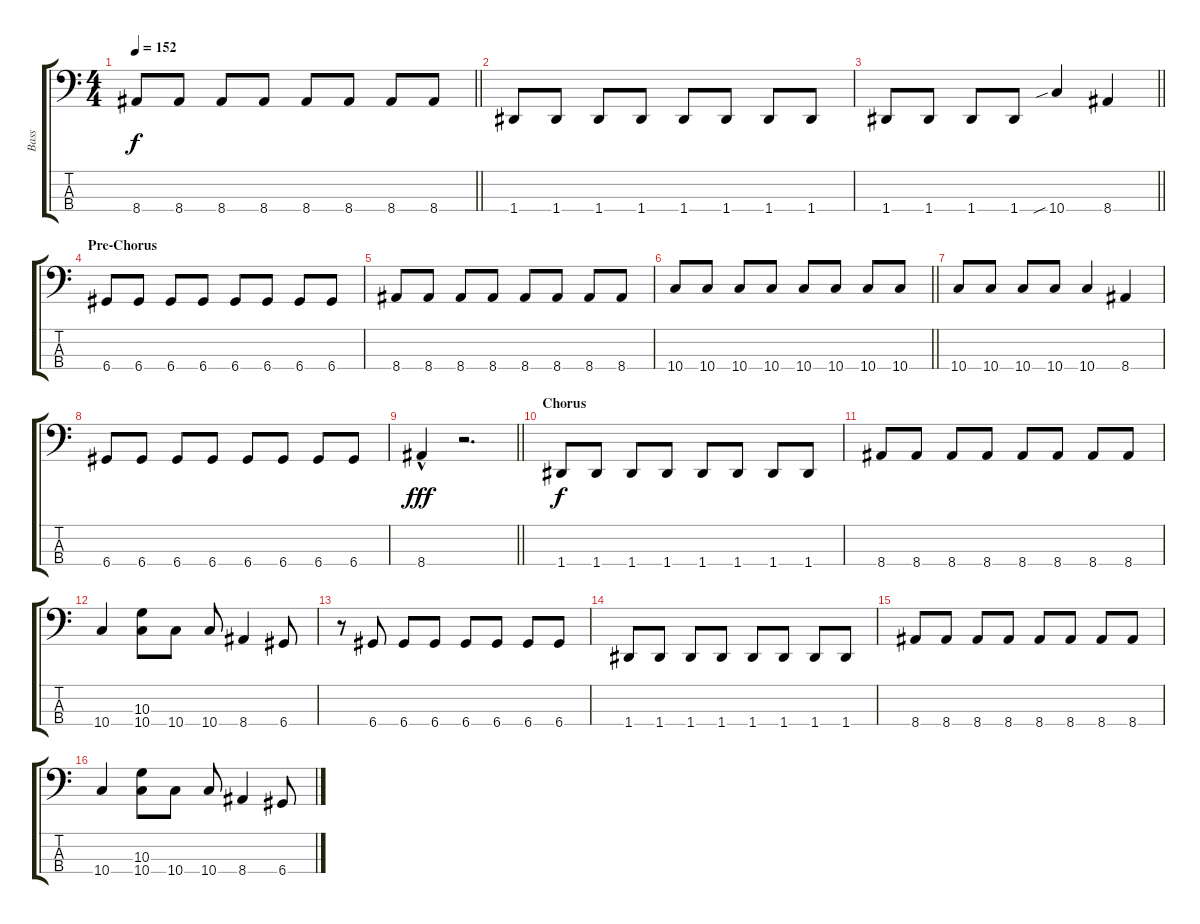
\track ("Bass" "Bass") {instrument electricbasspick}
\staff {score tabs}
\tuning (G2 D2 A1 D1) {hide}
\ts (4 4)
\tempo 152
\clef f4
\barLineRight lightlight
\ks c
8.4.8{dy f} 8.4.8 8.4.8 8.4.8 8.4.8 8.4.8 8.4.8 8.4.8 |
1.4.8 1.4.8 1.4.8 1.4.8 1.4.8 1.4.8 1.4.8 1.4.8 |
\barLineRight lightlight
1.4.8 1.4.8 1.4.8 1.4.8 10.4{sib}.4 8.4.4 |
\section ("" "Pre-Chorus")
6.4.8 6.4.8 6.4.8 6.4.8 6.4.8 6.4.8 6.4.8 6.4.8 |
8.4.8 8.4.8 8.4.8 8.4.8 8.4.8 8.4.8 8.4.8 8.4.8 |
\barLineRight lightlight
10.4.8 10.4.8 10.4.8 10.4.8 10.4.8 10.4.8 10.4.8 10.4.8 |
10.4.8 10.4.8 10.4.8 10.4.8 10.4.4 8.4.4 |
6.4.8 6.4.8 6.4.8 6.4.8 6.4.8 6.4.8 6.4.8 6.4.8 |
\barLineRight lightlight
8.4{hac}.4{dy fff} r.2{d} |
\section ("" "Chorus")
1.4.8{dy f} 1.4.8 1.4.8 1.4.8 1.4.8 1.4.8 1.4.8 1.4.8 |
8.4.8 8.4.8 8.4.8 8.4.8 8.4.8 8.4.8 8.4.8 8.4.8 |
10.4.4 (10.3 10.4).8 10.4.8 10.4.8 8.4.4 6.4.8 |
r.8 6.4.8 6.4.8 6.4.8 6.4.8 6.4.8 6.4.8 6.4.8 |
1.4.8 1.4.8 1.4.8 1.4.8 1.4.8 1.4.8 1.4.8 1.4.8 |
8.4.8 8.4.8 8.4.8 8.4.8 8.4.8 8.4.8 8.4.8 8.4.8 |
10.4.4 (10.3 10.4).8 10.4.8 10.4.8 8.4.4 6.4.8
